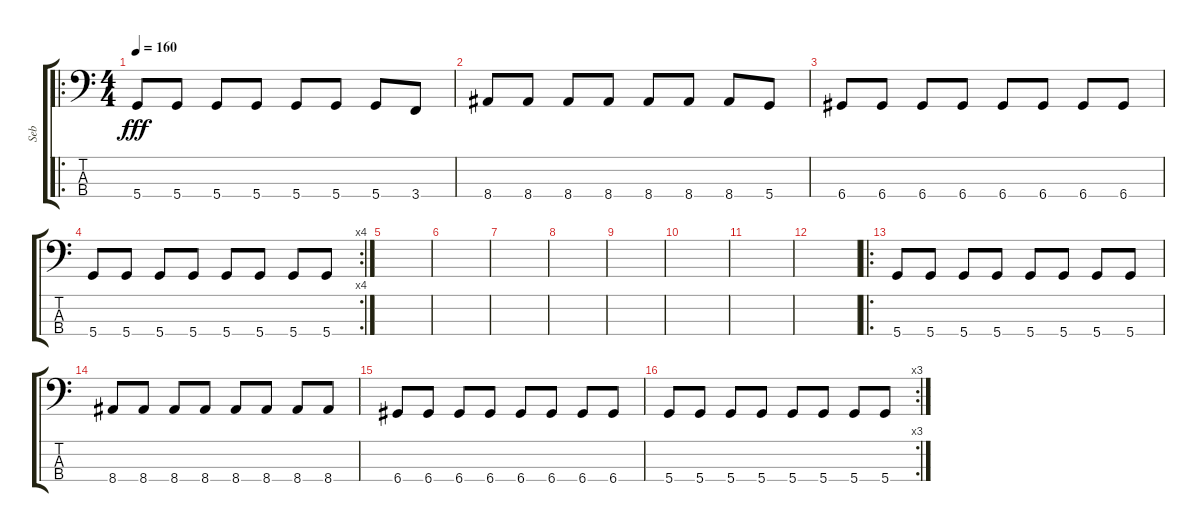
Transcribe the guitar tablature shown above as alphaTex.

\track ("Seb" "Seb") {instrument electricbasspick}
\staff {score tabs}
\tuning (F2 C2 G1 D1) {hide}
\ro
\ts (4 4)
\tempo 160
\clef f4
\ks c
5.4.8{dy fff} 5.4.8 5.4.8 5.4.8 5.4.8 5.4.8 5.4.8 3.4.8 |
8.4.8 8.4.8 8.4.8 8.4.8 8.4.8 8.4.8 8.4.8 5.4.8 |
6.4.8 6.4.8 6.4.8 6.4.8 6.4.8 6.4.8 6.4.8 6.4.8 |
\rc 4
5.4.8 5.4.8 5.4.8 5.4.8 5.4.8 5.4.8 5.4.8 5.4.8 |
|
|
|
|
|
|
|
|
\ro
5.4.8 5.4.8 5.4.8 5.4.8 5.4.8 5.4.8 5.4.8 5.4.8 |
8.4.8 8.4.8 8.4.8 8.4.8 8.4.8 8.4.8 8.4.8 8.4.8 |
6.4.8 6.4.8 6.4.8 6.4.8 6.4.8 6.4.8 6.4.8 6.4.8 |
\rc 3
5.4.8 5.4.8 5.4.8 5.4.8 5.4.8 5.4.8 5.4.8 5.4.8
